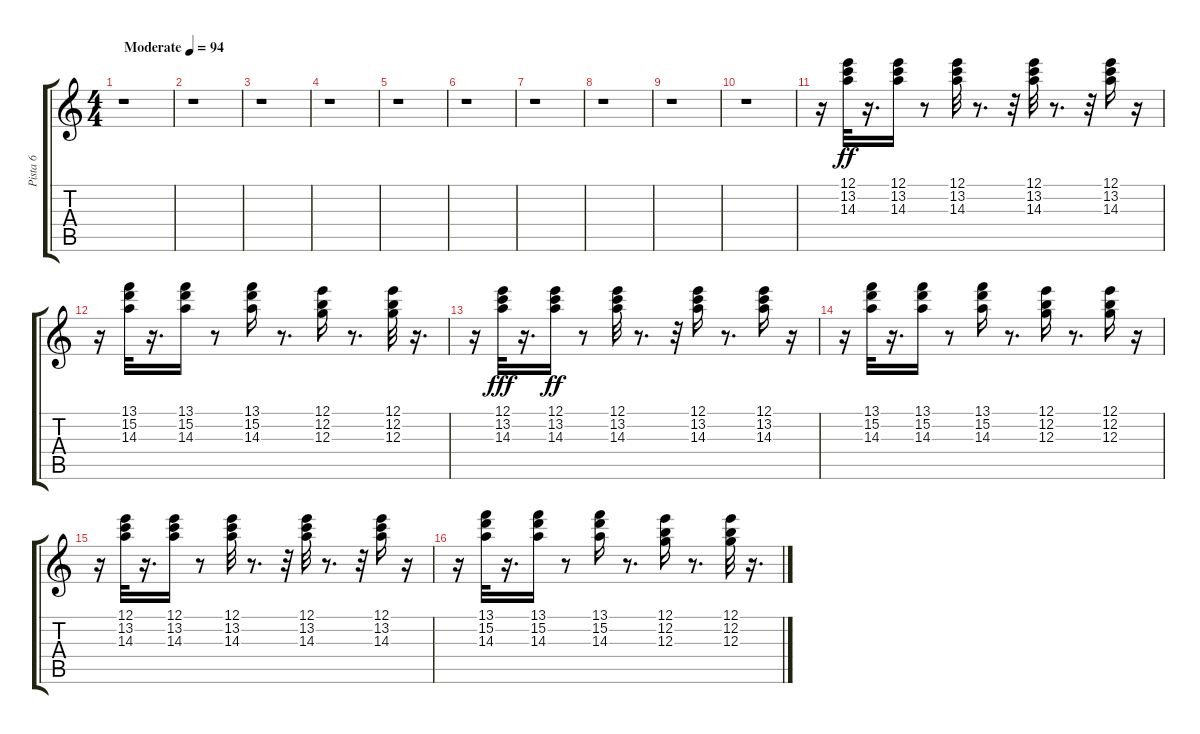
\track ("Pista 6" "Pista 6") {instrument acousticguitarnylon}
\staff {score tabs}
\tuning (E4 B3 G3 D3 A2 E2) {hide}
\ts (4 4)
\tempo (94 "Moderate")
\clef g2
\ks c
r.1{dy ff instrument acousticguitarnylon} |
r.1 |
r.1 |
r.1 |
r.1 |
r.1 |
r.1 |
r.1 |
r.1 |
r.1 |
r.16 (12.1 13.2 14.3).32 r.16{d} (12.1 13.2 14.3).16 r.8 (12.1 13.2 14.3).32 r.8{d} r.32 (12.1 13.2 14.3).32 r.8{d} r.32 (12.1 13.2 14.3).16 r.16 |
r.16 (13.1 15.2 14.3).32 r.16{d} (13.1 15.2 14.3).16 r.8 (13.1 15.2 14.3).16 r.8{d} (12.1 12.2 12.3).16 r.8{d} (12.1 12.2 12.3).32 r.16{d} |
r.16 (12.1 13.2 14.3).32{dy fff} r.16{d} (12.1 13.2 14.3).16{dy ff} r.8 (12.1 13.2 14.3).32 r.8{d} r.32 (12.1 13.2 14.3).16 r.8{d} (12.1 13.2 14.3).16 r.16 |
r.16 (13.1 15.2 14.3).32 r.16{d} (13.1 15.2 14.3).16 r.8 (13.1 15.2 14.3).16 r.8{d} (12.1 12.2 12.3).16 r.8{d} (12.1 12.2 12.3).16 r.16 |
r.16 (12.1 13.2 14.3).32 r.16{d} (12.1 13.2 14.3).16 r.8 (12.1 13.2 14.3).32 r.8{d} r.32 (12.1 13.2 14.3).32 r.8{d} r.32 (12.1 13.2 14.3).16 r.16 |
r.16 (13.1 15.2 14.3).32 r.16{d} (13.1 15.2 14.3).16 r.8 (13.1 15.2 14.3).16 r.8{d} (12.1 12.2 12.3).16 r.8{d} (12.1 12.2 12.3).32 r.16{d}
